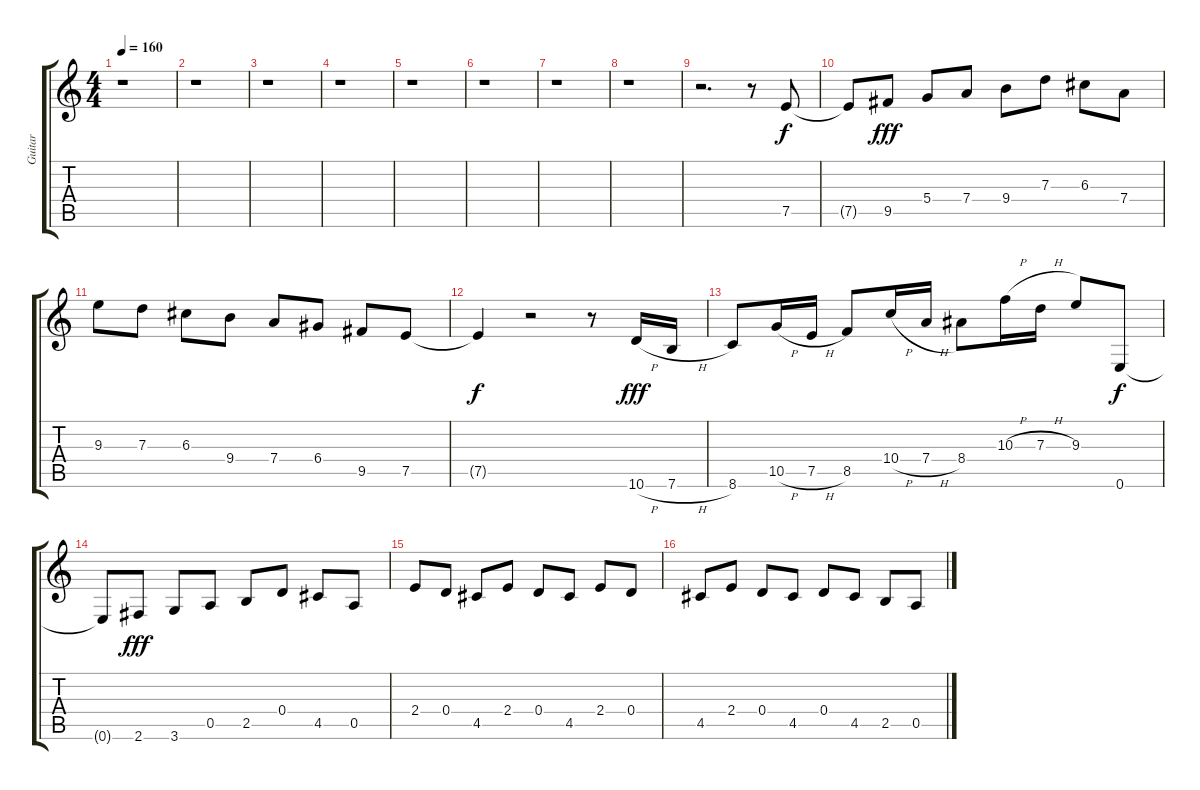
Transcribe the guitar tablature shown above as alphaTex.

\track ("Guitar" "Guitar") {instrument distortionguitar}
\staff {score tabs}
\tuning (E4 B3 G3 D3 A2 E2) {hide}
\ts (4 4)
\tempo 160
\clef g2
\ks c
r.1{dy f} |
r.1 |
r.1 |
r.1 |
r.1 |
r.1 |
r.1 |
r.1 |
r.2{d} r.8 7.5.8 |
7.5{t}.8 9.5.8{dy fff} 5.4.8 7.4.8 9.4.8 7.3.8 6.3.8 7.4.8 |
9.3.8 7.3.8 6.3.8 9.4.8 7.4.8 6.4.8 9.5.8 7.5.8 |
7.5{t}.4{dy f} r.2 r.8 10.6{h}.16{dy fff} 7.6{h}.16 |
8.6.8 10.5{h}.16 7.5{h}.16 8.5.8 10.4{h}.16 7.4{h}.16 8.4.8 10.3{h}.16 7.3{h}.16 9.3.8 0.6.8{dy f} |
0.6{t}.8 2.6.8{dy fff} 3.6.8 0.5.8 2.5.8 0.4.8 4.5.8 0.5.8 |
2.4.8 0.4.8 4.5.8 2.4.8 0.4.8 4.5.8 2.4.8 0.4.8 |
4.5.8 2.4.8 0.4.8 4.5.8 0.4.8 4.5.8 2.5.8 0.5.8
